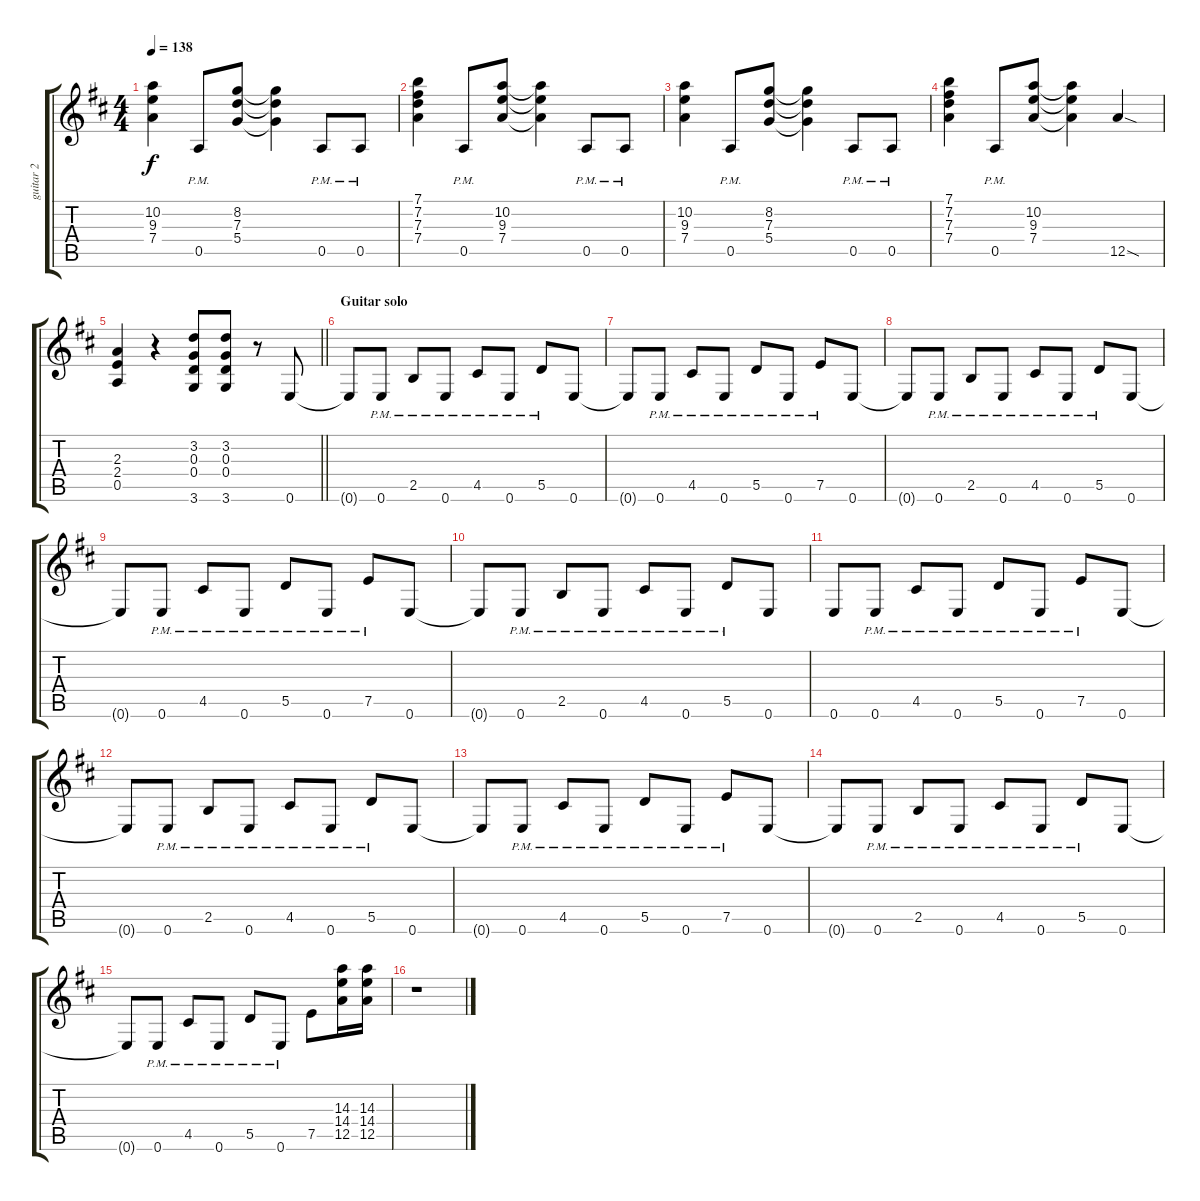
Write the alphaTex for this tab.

\track ("guitar 2" "guitar 2") {instrument acousticguitarnylon}
\staff {score tabs}
\tuning (E4 B3 G3 D3 A2 E2) {hide}
\ts (4 4)
\tempo 138
\clef g2
\ks d
(10.2 9.3 7.4).4{dy f} 0.5{pm}.8 (8.2 7.3 5.4).8 (8.2{t} 7.3{t} 5.4{t}).4 0.5{pm}.8 0.5{pm}.8 |
(7.1 7.2 7.3 7.4).4 0.5{pm}.8 (10.2 9.3 7.4).8 (10.2{t} 9.3{t} 7.4{t}).4 0.5{pm}.8 0.5{pm}.8 |
(10.2 9.3 7.4).4 0.5{pm}.8 (8.2 7.3 5.4).8 (8.2{t} 7.3{t} 5.4{t}).4 0.5{pm}.8 0.5{pm}.8 |
(7.1 7.2 7.3 7.4).4 0.5{pm}.8 (10.2 9.3 7.4).8 (10.2{t} 9.3{t} 7.4{t}).4 12.5{sod}.4 |
\barLineRight lightlight
(2.3 2.4 0.5).4 r.4 (3.2 0.3 0.4 3.6).8 (3.2 0.3 0.4 3.6).8 r.8 0.6.8 |
\section ("" "Guitar solo")
0.6{t}.8 0.6{pm}.8 2.5{pm}.8 0.6{pm}.8 4.5{pm}.8 0.6{pm}.8 5.5{pm}.8 0.6.8 |
0.6{t}.8 0.6{pm}.8 4.5{pm}.8 0.6{pm}.8 5.5{pm}.8 0.6{pm}.8 7.5{pm}.8 0.6.8 |
0.6{t}.8 0.6{pm}.8 2.5{pm}.8 0.6{pm}.8 4.5{pm}.8 0.6{pm}.8 5.5{pm}.8 0.6.8 |
0.6{t}.8 0.6{pm}.8 4.5{pm}.8 0.6{pm}.8 5.5{pm}.8 0.6{pm}.8 7.5{pm}.8 0.6.8 |
0.6{t}.8 0.6{pm}.8 2.5{pm}.8 0.6{pm}.8 4.5{pm}.8 0.6{pm}.8 5.5{pm}.8 0.6.8 |
0.6.8 0.6{pm}.8 4.5{pm}.8 0.6{pm}.8 5.5{pm}.8 0.6{pm}.8 7.5{pm}.8 0.6.8 |
0.6{t}.8 0.6{pm}.8 2.5{pm}.8 0.6{pm}.8 4.5{pm}.8 0.6{pm}.8 5.5{pm}.8 0.6.8 |
0.6{t}.8 0.6{pm}.8 4.5{pm}.8 0.6{pm}.8 5.5{pm}.8 0.6{pm}.8 7.5{pm}.8 0.6.8 |
0.6{t}.8 0.6{pm}.8 2.5{pm}.8 0.6{pm}.8 4.5{pm}.8 0.6{pm}.8 5.5{pm}.8 0.6.8 |
0.6{t}.8 0.6{pm}.8 4.5{pm}.8 0.6{pm}.8 5.5{pm}.8 0.6{pm}.8 7.5.8 (14.3 14.4 12.5).16 (14.3 14.4 12.5).16 |
r.1
